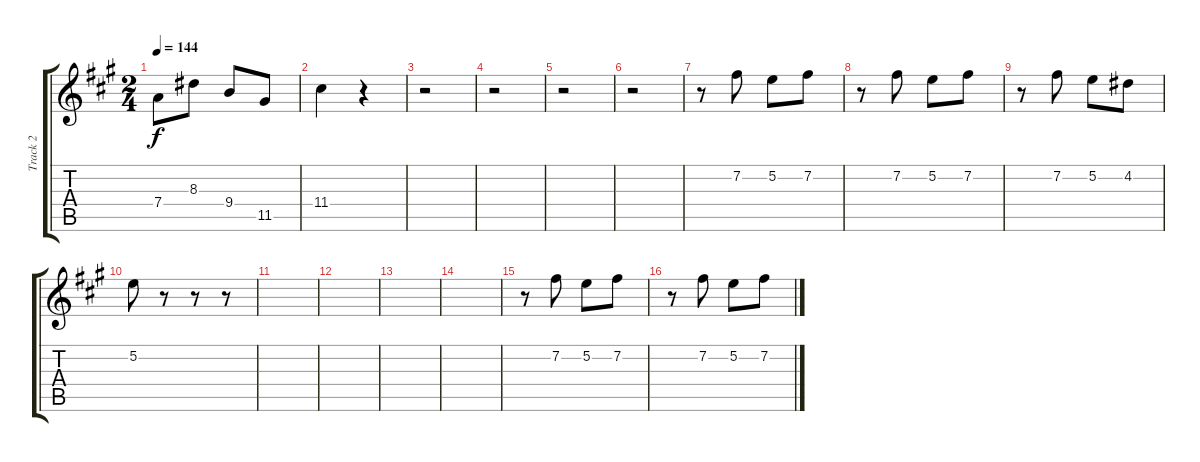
\track ("Track 2" "Track 2") {instrument overdrivenguitar}
\staff {score tabs}
\tuning (E4 B3 G3 D3 A2 E2) {hide}
\ts (2 4)
\tempo 144
\clef g2
\ks a
7.4.8{dy f} 8.3.8 9.4.8 11.5.8 |
11.4.4 r.4 |
r.2 |
r.2 |
r.2 |
r.2 |
r.8 7.2.8 5.2.8 7.2.8 |
r.8 7.2.8 5.2.8 7.2.8 |
r.8 7.2.8 5.2.8 4.2.8 |
5.2.8 r.8 r.8 r.8 |
|
|
|
|
r.8 7.2.8 5.2.8 7.2.8 |
r.8 7.2.8 5.2.8 7.2.8
